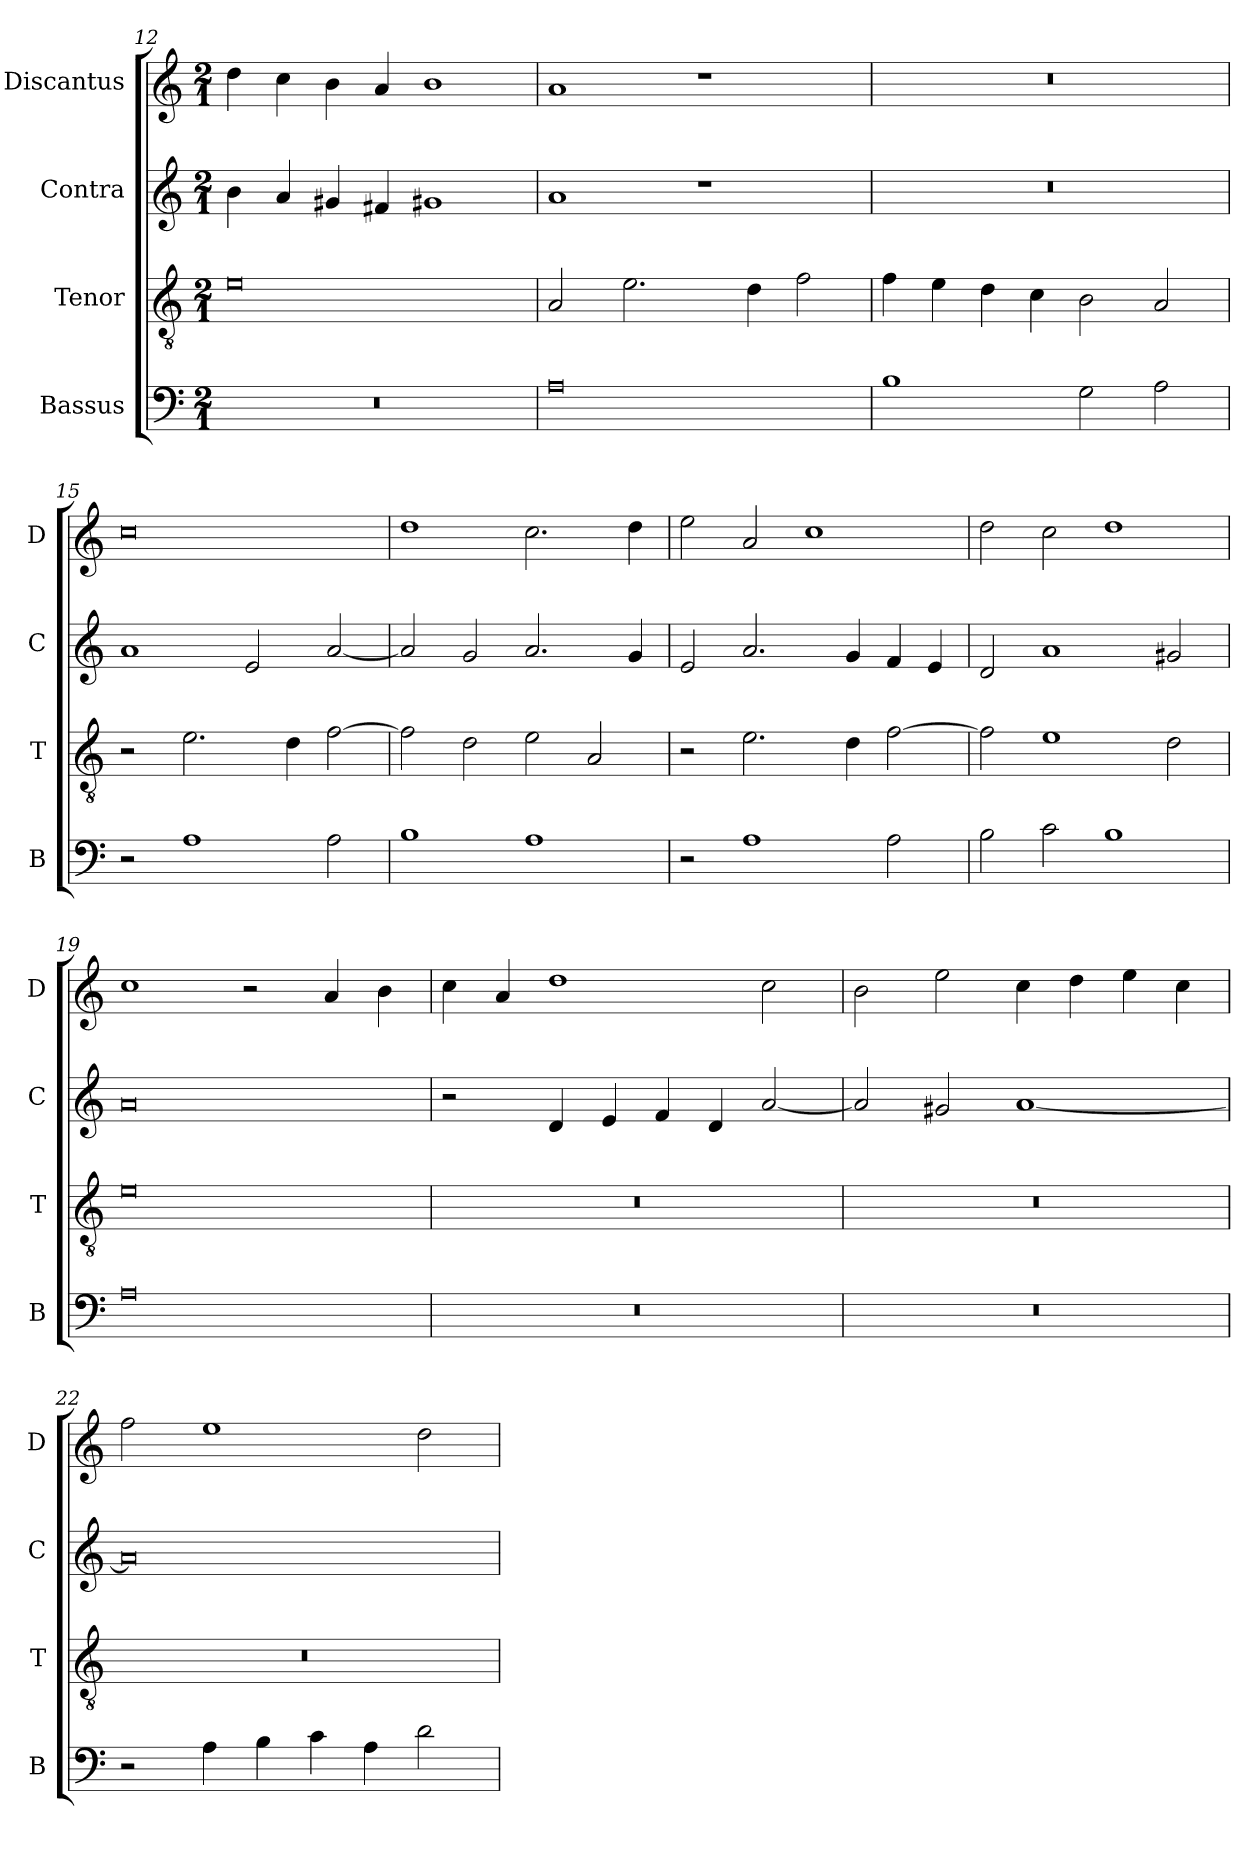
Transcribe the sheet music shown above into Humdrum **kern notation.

**kern	**kern	**kern	**kern
*part4	*part3	*part2	*part1
*staff4	*staff3	*staff2	*staff1
*I"Bassus	*I"Tenor	*I"Contra	*I"Discantus
*I'B	*I'T	*I'C	*I'D
*clefF4	*clefGv2	*clefG2	*clefG2
*k[]	*k[]	*k[]	*k[]
*M2/1	*M2/1	*M2/1	*M2/1
=12	=12	=12	=12
0r	0e	4b\	4dd\
.	.	4a/	4cc\
.	.	4g#X/	4b\
.	.	4f#X/	4a/
.	.	1g#X	1b
=13	=13	=13	=13
0A	2A/	1a	1a
.	2.e\	.	.
.	.	1r	1r
.	4d\	.	.
.	2f\	.	.
=14	=14	=14	=14
1B	4f\	0r	0r
.	4e\	.	.
.	4d\	.	.
.	4c\	.	.
2G\	2B\	.	.
2A\	2A/	.	.
=15	=15	=15	=15
2r	2r	1a	0cc
1A	2.e\	.	.
.	.	2e/	.
.	4d\	.	.
2A\	[2f\	[2a/	.
=16	=16	=16	=16
1B	2f\]	2a/]	1dd
.	2d\	2g/	.
1A	2e\	2.a/	2.cc\
.	2A/	.	.
.	.	4g/	4dd\
=17	=17	=17	=17
2r	2r	2e/	2ee\
1A	2.e\	2.a/	2a/
.	.	.	1cc
.	4d\	4g/	.
2A\	[2f\	4f/	.
.	.	4e/	.
=18	=18	=18	=18
2B\	2f\]	2d/	2dd\
2c\	1e	1a	2cc\
1B	.	.	1dd
.	2d\	2g#X/	.
=19	=19	=19	=19
0A	0e	0a	1cc
.	.	.	2r
.	.	.	4a/
.	.	.	4b\
=20	=20	=20	=20
0r	0r	2r	4cc\
.	.	.	4a/
.	.	4d/	1dd
.	.	4e/	.
.	.	4f/	.
.	.	4d/	.
.	.	[2a/	2cc\
=21	=21	=21	=21
0r	0r	2a/]	2b\
.	.	2g#X/	2ee\
.	.	[1a	4cc\
.	.	.	4dd\
.	.	.	4ee\
.	.	.	4cc\
=22	=22	=22	=22
2r	0r	0a]	2ff\
4A\	.	.	1ee
4B\	.	.	.
4c\	.	.	.
4A\	.	.	.
2d\	.	.	2dd\
=	=	=	=
*-	*-	*-	*-
